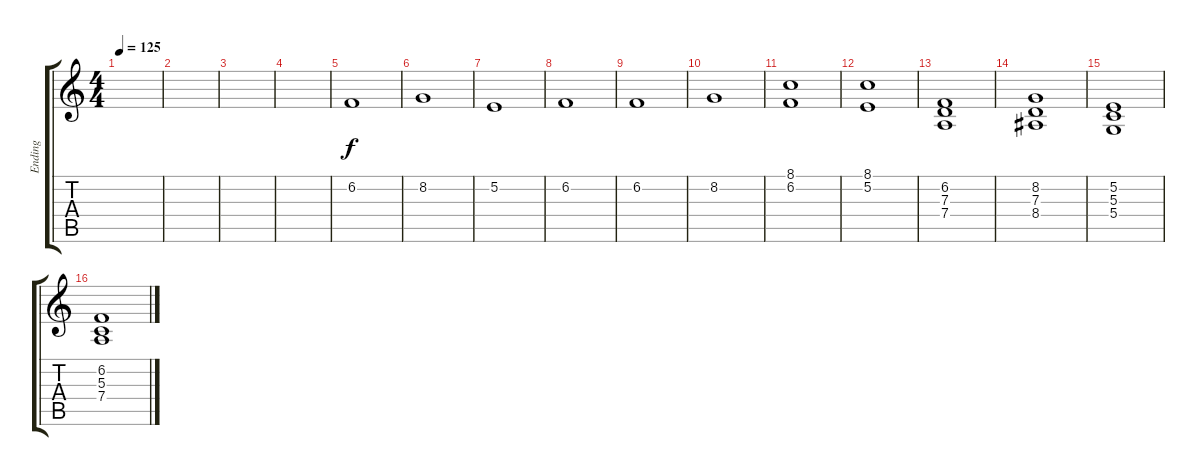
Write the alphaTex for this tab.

\track ("Ending" "Ending") {instrument choiraahs}
\staff {score tabs}
\tuning (E4 B3 G3 D3 A2 E2) {hide}
\ts (4 4)
\tempo 125
\clef g2
\ks c
|
|
|
|
6.2.1{instrument choiraahs} |
8.2.1 |
5.2.1 |
6.2.1 |
6.2.1 |
8.2.1 |
(8.1 6.2).1 |
(8.1 5.2).1 |
(6.2 7.3 7.4).1 |
(8.2 7.3 8.4).1 |
(5.2 5.3 5.4).1 |
(6.2 5.3 7.4).1
